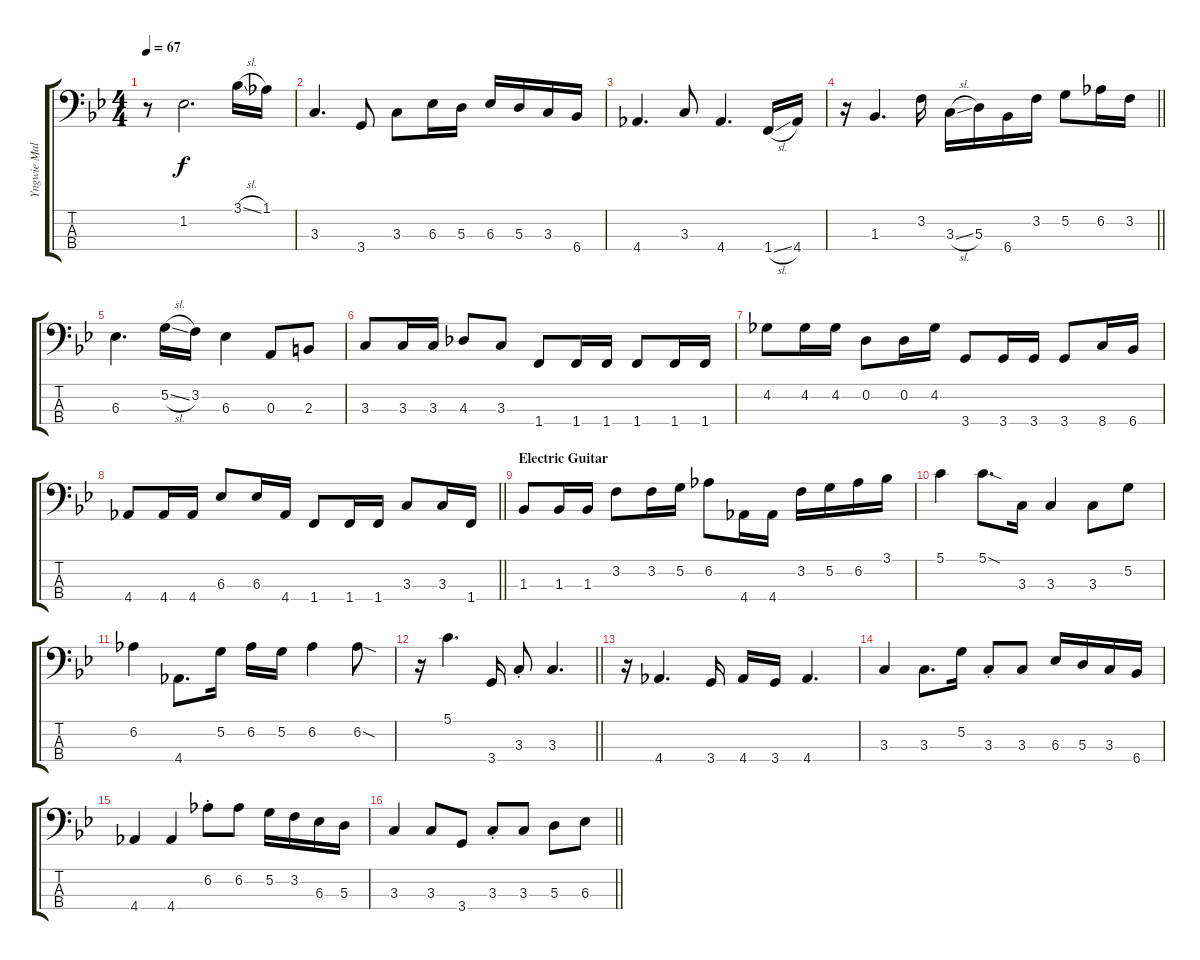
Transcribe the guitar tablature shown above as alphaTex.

\track ("Yngwie Malmsteen" "Yngwie Mal") {instrument electricbassfinger}
\staff {score tabs}
\tuning (G2 D2 A1 E1) {hide}
\ts (4 4)
\tempo 67
\clef f4
\ks bb
r.8{dy f} 1.2.2{d} 3.1{sl}.16 1.1.16 |
3.3.4{d} 3.4.8 3.3.8 6.3.16 5.3.16 6.3.16 5.3.16 3.3.16 6.4.16 |
4.4.4{d} 3.3.8 4.4.4{d} 1.4{sl}.16 4.4.16 |
\barLineRight lightlight
r.16 1.3.4{d} 3.2.16 3.3{sl}.16 5.3.16 6.4.16 3.2.16 5.2.8 6.2.16 3.2.16 |
6.3.4{d} 5.2{sl}.16 3.2.16 6.3.4 0.3.8 2.3.8 |
3.3.8 3.3.16 3.3.16 4.3.8 3.3.8 1.4.8 1.4.16 1.4.16 1.4.8 1.4.16 1.4.16 |
4.2.8 4.2.16 4.2.16 0.2.8 0.2.16 4.2.16 3.4.8 3.4.16 3.4.16 3.4.8 8.4.16 6.4.16 |
\barLineRight lightlight
4.4.8 4.4.16 4.4.16 6.3.8 6.3.16 4.4.16 1.4.8 1.4.16 1.4.16 3.3.8 3.3.16 1.4.16 |
\section ("" "Electric Guitar")
1.3.8 1.3.16 1.3.16 3.2.8 3.2.16 5.2.16 6.2.8 4.4.16 4.4.16 3.2.16 5.2.16 6.2.16 3.1.16 |
5.1.4 5.1{sod}.8{d} 3.3.16 3.3.4 3.3.8 5.2.8 |
6.2.4 4.4.8{d} 5.2.16 6.2.16 5.2.16 6.2.4 6.2{sod}.8 |
\barLineRight lightlight
r.16 5.1.4{d} 3.4.16 3.3{st}.8 3.3.4{d} |
r.16 4.4.4{d} 3.4.16 4.4.16 3.4.16 4.4.4{d} |
3.3.4 3.3.8{d} 5.2.16 3.3{st}.8 3.3.8 6.3.16 5.3.16 3.3.16 6.4.16 |
4.4.4 4.4.4 6.2{st}.8 6.2.8 5.2.16 3.2.16 6.3.16 5.3.16 |
\barLineRight lightlight
3.3.4 3.3.8 3.4.8 3.3{st}.8 3.3.8 5.3.8 6.3.8
